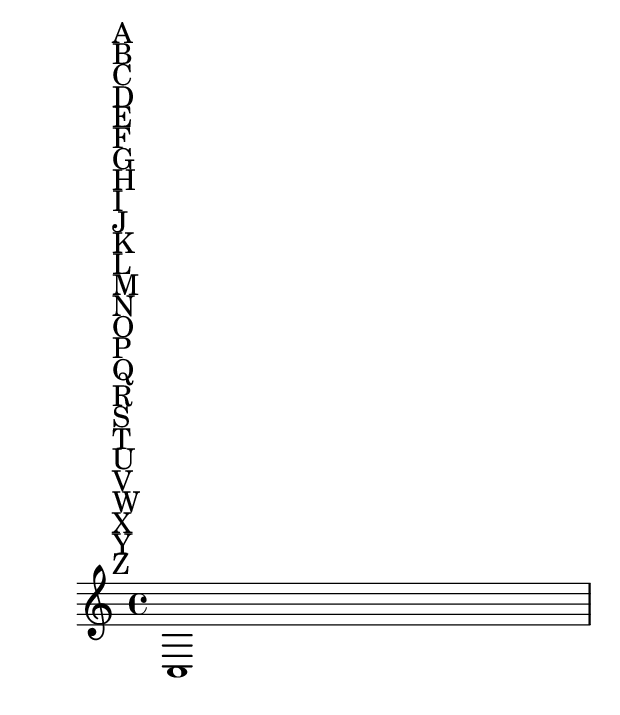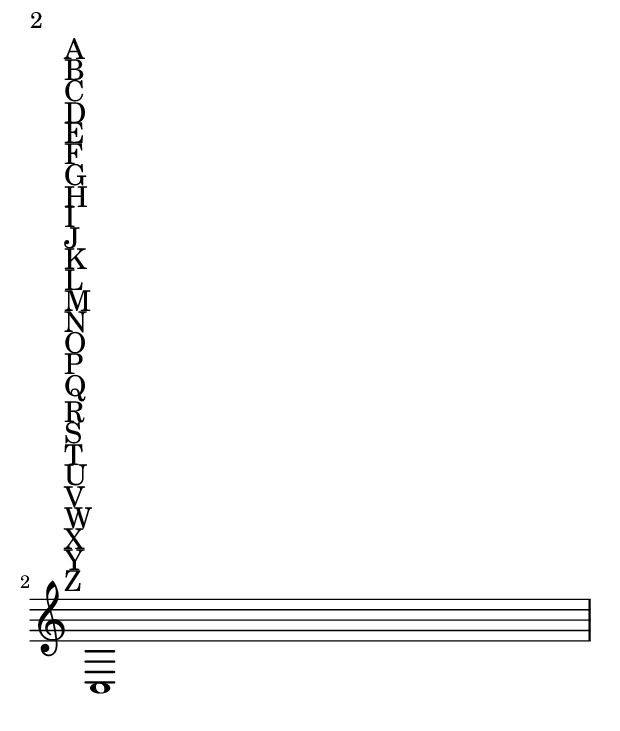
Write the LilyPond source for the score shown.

\version "2.14.0"

\header {
  texidoc = "The height of RehearsalMarks is taken into account during page
breaking."
}

#(set-default-paper-size "a6")

\book {
  \repeat unfold 2
  { \mark \markup \column {A B C D E F G H I J K L M N O P Q R S T U V W X Y Z} c1 \break }
}
